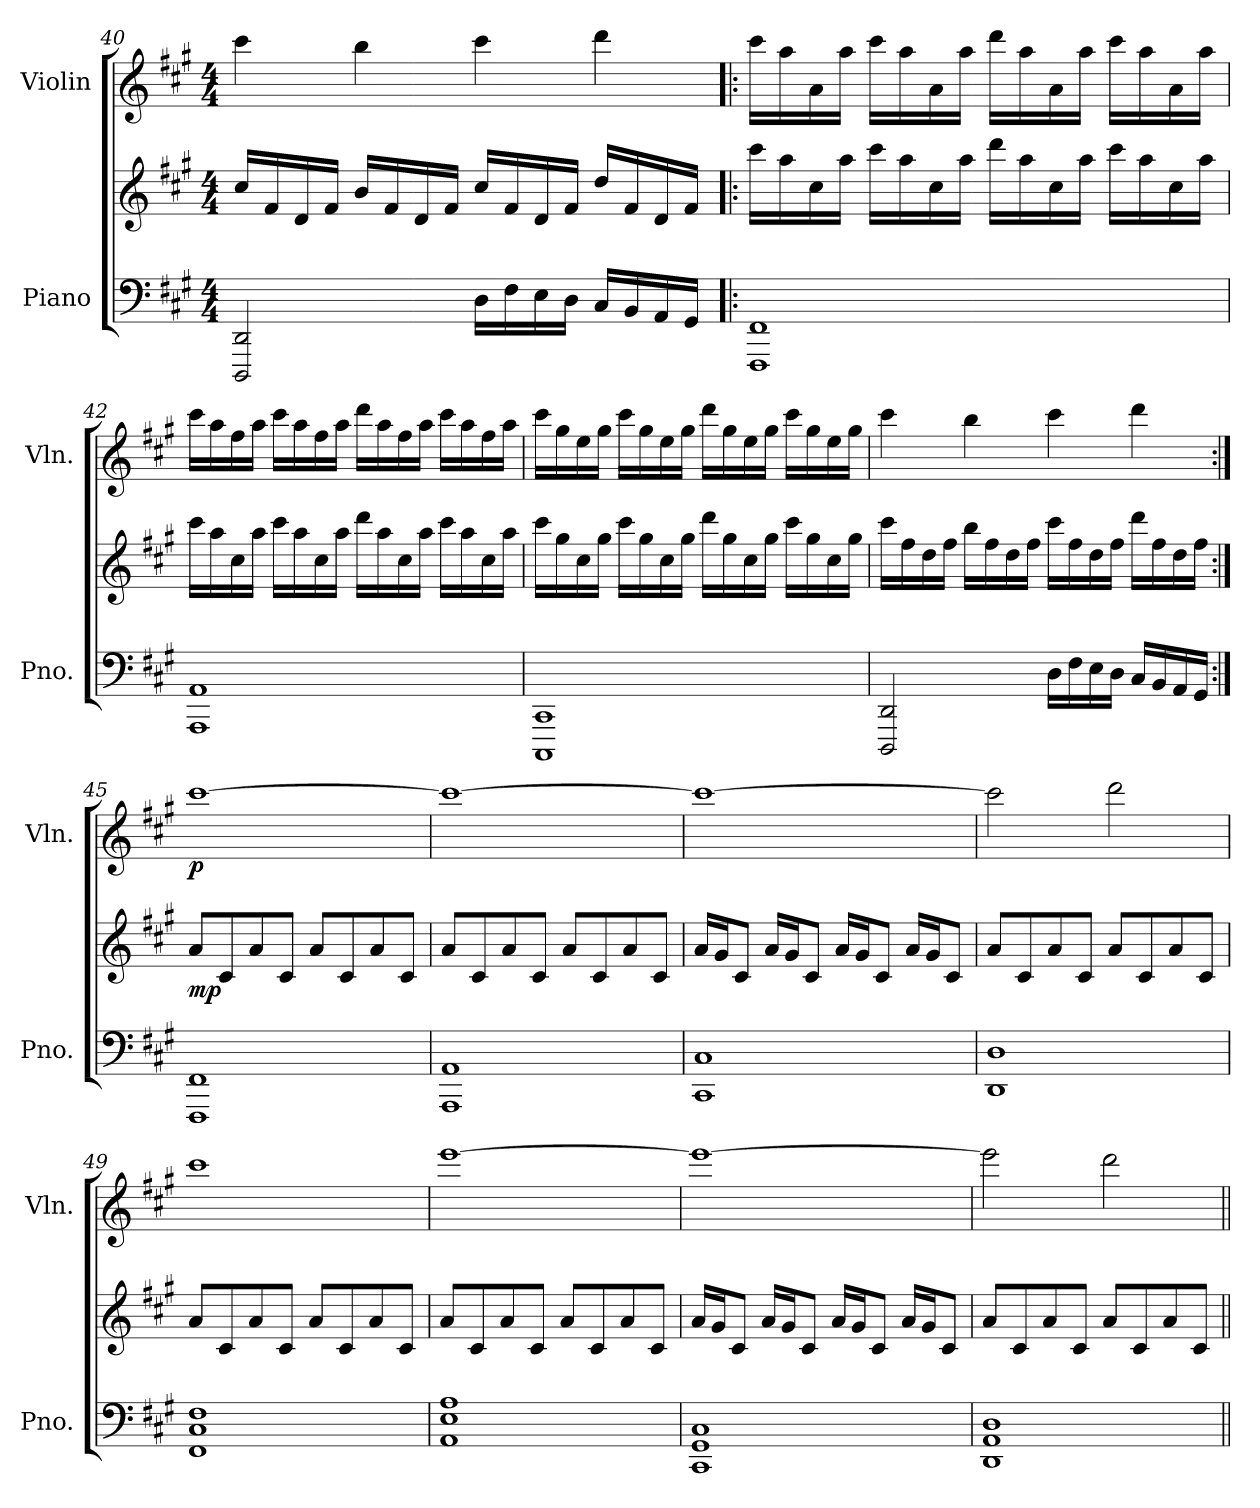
**kern	**kern	**dynam	**kern	**dynam
*part2	*part2	*part2	*part1	*part1
*staff3	*staff2	*staff2/3	*staff1	*staff1
*I"Piano	*	*	*I"Violin	*
*I'Pno.	*	*	*I'Vln.	*
*clefF4	*clefG2	*	*clefG2	*
*k[f#c#g#]	*k[f#c#g#]	*	*k[f#c#g#]	*
*M4/4	*M4/4	*	*M4/4	*
=40	=40	=40	=40	=40
2DDD/ 2DD/	16cc#/LL	.	4ccc#\	.
.	16f#/	.	.	.
.	16d/	.	.	.
.	16f#/JJ	.	.	.
.	16b/LL	.	4bb\	.
.	16f#/	.	.	.
.	16d/	.	.	.
.	16f#/JJ	.	.	.
16D\LL	16cc#/LL	.	4ccc#\	.
16F#\	16f#/	.	.	.
16E\	16d/	.	.	.
16D\JJ	16f#/JJ	.	.	.
16C#/LL	16dd/LL	.	4ddd\	.
16BB/	16f#/	.	.	.
16AA/	16d/	.	.	.
16GG#/JJ	16f#/JJ	.	.	.
!!LO:LB:g=z
=41!|:	=41!|:	=41!|:	=41!|:	=41!|:
1FFF# 1FF#	16ccc#\LL	.	16ccc#\LL	.
.	16aa\	.	16aa\	.
.	16cc#\	.	16a\	.
.	16aa\JJ	.	16aa\JJ	.
.	16ccc#\LL	.	16ccc#\LL	.
.	16aa\	.	16aa\	.
.	16cc#\	.	16a\	.
.	16aa\JJ	.	16aa\JJ	.
.	16ddd\LL	.	16ddd\LL	.
.	16aa\	.	16aa\	.
.	16cc#\	.	16a\	.
.	16aa\JJ	.	16aa\JJ	.
.	16ccc#\LL	.	16ccc#\LL	.
.	16aa\	.	16aa\	.
.	16cc#\	.	16a\	.
.	16aa\JJ	.	16aa\JJ	.
=42	=42	=42	=42	=42
1AAA 1AA	16ccc#\LL	.	16ccc#\LL	.
.	16aa\	.	16aa\	.
.	16cc#\	.	16ff#\	.
.	16aa\JJ	.	16aa\JJ	.
.	16ccc#\LL	.	16ccc#\LL	.
.	16aa\	.	16aa\	.
.	16cc#\	.	16ff#\	.
.	16aa\JJ	.	16aa\JJ	.
.	16ddd\LL	.	16ddd\LL	.
.	16aa\	.	16aa\	.
.	16cc#\	.	16ff#\	.
.	16aa\JJ	.	16aa\JJ	.
.	16ccc#\LL	.	16ccc#\LL	.
.	16aa\	.	16aa\	.
.	16cc#\	.	16ff#\	.
.	16aa\JJ	.	16aa\JJ	.
!!LO:PB:g=z
=43	=43	=43	=43	=43
1CCC# 1CC#	16ccc#\LL	.	16ccc#\LL	.
.	16gg#\	.	16gg#\	.
.	16cc#\	.	16ee\	.
.	16gg#\JJ	.	16gg#\JJ	.
.	16ccc#\LL	.	16ccc#\LL	.
.	16gg#\	.	16gg#\	.
.	16cc#\	.	16ee\	.
.	16gg#\JJ	.	16gg#\JJ	.
.	16ddd\LL	.	16ddd\LL	.
.	16gg#\	.	16gg#\	.
.	16cc#\	.	16ee\	.
.	16gg#\JJ	.	16gg#\JJ	.
.	16ccc#\LL	.	16ccc#\LL	.
.	16gg#\	.	16gg#\	.
.	16cc#\	.	16ee\	.
.	16gg#\JJ	.	16gg#\JJ	.
=44	=44	=44	=44	=44
2DDD/ 2DD/	16ccc#\LL	.	4ccc#\	.
.	16ff#\	.	.	.
.	16dd\	.	.	.
.	16ff#\JJ	.	.	.
.	16bb\LL	.	4bb\	.
.	16ff#\	.	.	.
.	16dd\	.	.	.
.	16ff#\JJ	.	.	.
16D\LL	16ccc#\LL	.	4ccc#\	.
16F#\	16ff#\	.	.	.
16E\	16dd\	.	.	.
16D\JJ	16ff#\JJ	.	.	.
16C#/LL	16ddd\LL	.	4ddd\	.
16BB/	16ff#\	.	.	.
16AA/	16dd\	.	.	.
16GG#/JJ	16ff#\JJ	.	.	.
=45:|!	=45:|!	=45:|!	=45:|!	=45:|!
!	!	!LO:DY:b	!	!LO:DY:b
1FFF# 1FF#	8a/L	mp	[1ccc#	p
.	8c#/	.	.	.
.	8a/	.	.	.
.	8c#/J	.	.	.
.	8a/L	.	.	.
.	8c#/	.	.	.
.	8a/	.	.	.
.	8c#/J	.	.	.
!!LO:LB:g=z
=46	=46	=46	=46	=46
1AAA 1AA	8a/L	.	1ccc#_	.
.	8c#/	.	.	.
.	8a/	.	.	.
.	8c#/J	.	.	.
.	8a/L	.	.	.
.	8c#/	.	.	.
.	8a/	.	.	.
.	8c#/J	.	.	.
=47	=47	=47	=47	=47
1CC# 1C#	16a/LL	.	1ccc#_	.
.	16g#/J	.	.	.
.	8c#/J	.	.	.
.	16a/LL	.	.	.
.	16g#/J	.	.	.
.	8c#/J	.	.	.
.	16a/LL	.	.	.
.	16g#/J	.	.	.
.	8c#/J	.	.	.
.	16a/LL	.	.	.
.	16g#/J	.	.	.
.	8c#/J	.	.	.
=48	=48	=48	=48	=48
1DD 1D	8a/L	.	2ccc#\]	.
.	8c#/	.	.	.
.	8a/	.	.	.
.	8c#/J	.	.	.
.	8a/L	.	2ddd\	.
.	8c#/	.	.	.
.	8a/	.	.	.
.	8c#/J	.	.	.
=49	=49	=49	=49	=49
1FF# 1C# 1F#	8a/L	.	1ccc#	.
.	8c#/	.	.	.
.	8a/	.	.	.
.	8c#/J	.	.	.
.	8a/L	.	.	.
.	8c#/	.	.	.
.	8a/	.	.	.
.	8c#/J	.	.	.
!!LO:LB:g=z
=50	=50	=50	=50	=50
1AA 1E 1A	8a/L	.	[1eee	.
.	8c#/	.	.	.
.	8a/	.	.	.
.	8c#/J	.	.	.
.	8a/L	.	.	.
.	8c#/	.	.	.
.	8a/	.	.	.
.	8c#/J	.	.	.
=51	=51	=51	=51	=51
1CC# 1GG# 1C#	16a/LL	.	1eee_	.
.	16g#/J	.	.	.
.	8c#/J	.	.	.
.	16a/LL	.	.	.
.	16g#/J	.	.	.
.	8c#/J	.	.	.
.	16a/LL	.	.	.
.	16g#/J	.	.	.
.	8c#/J	.	.	.
.	16a/LL	.	.	.
.	16g#/J	.	.	.
.	8c#/J	.	.	.
=52	=52	=52	=52	=52
1DD 1AA 1D	8a/L	.	2eee\]	.
.	8c#/	.	.	.
.	8a/	.	.	.
.	8c#/J	.	.	.
.	8a/L	.	2ddd\	.
.	8c#/	.	.	.
.	8a/	.	.	.
.	8c#/J	.	.	.
=||	=||	=||	=||	=||
*-	*-	*-	*-	*-
